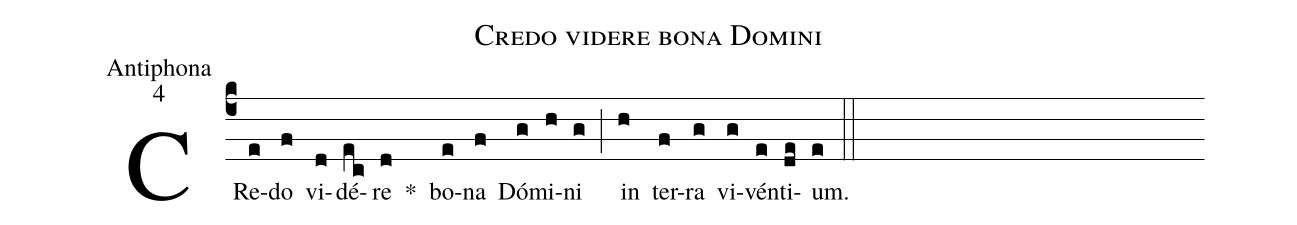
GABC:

name: Credo videre bona Domini;
office-part: Antiphona;
mode: 4;
%%
(c4)
CRe(e)do(f) vi(d)dé(ec)re(d) *()
bo(e)na(f) Dó(g)mi(h)ni(g) (;)
in(h) ter(f)ra(g) vi(g)vén(e)ti(de)um.(e) (::)
